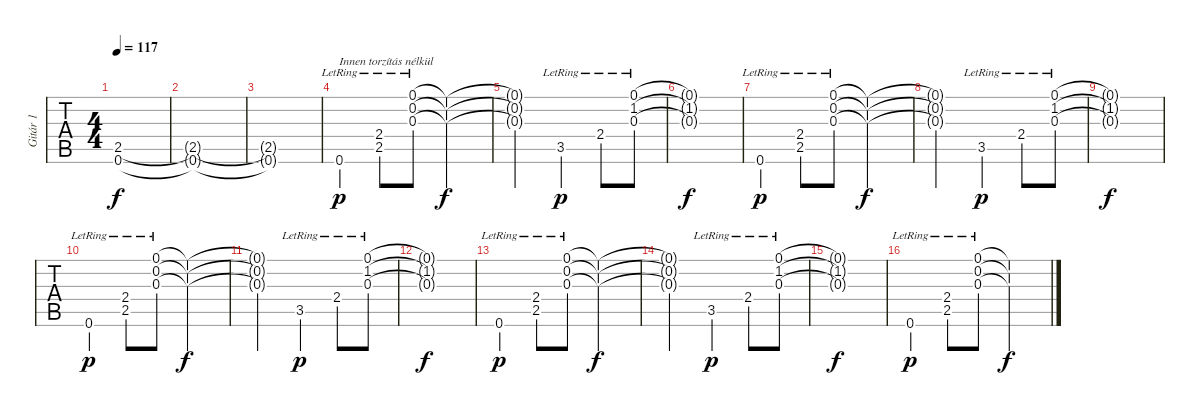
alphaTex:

\track ("Gitár 1" "Gitár 1") {instrument distortionguitar}
\staff {tabs}
\tuning (E4 B3 G3 D3 A2 E2) {hide}
\ts (4 4)
\tempo 117
\clef g2
\ks c
(2.5 0.6).1{dy f} |
(2.5{t} 0.6{t}).1 |
(2.5{t} 0.6{t}).1 |
0.6{lr}.4{txt "Innen torzítás nélkül" dy p instrument acousticguitarsteel} (2.4{lr} 2.5{lr}).8 (0.1{lr} 0.2{lr} 0.3{lr}).8 (0.1{t} 0.2{t} 0.3{t}).2{dy f} |
(0.1{t} 0.2{t} 0.3{t}).2 3.5{lr}.4{dy p} 2.4{lr}.8 (0.1{lr} 1.2{lr} 0.3{lr}).8 |
(0.1{t} 1.2{t} 0.3{t}).1{dy f} |
0.6{lr}.4{dy p} (2.4{lr} 2.5{lr}).8 (0.1{lr} 0.2{lr} 0.3{lr}).8 (0.1{t} 0.2{t} 0.3{t}).2{dy f} |
(0.1{t} 0.2{t} 0.3{t}).2 3.5{lr}.4{dy p} 2.4{lr}.8 (0.1{lr} 1.2{lr} 0.3{lr}).8 |
(0.1{t} 1.2{t} 0.3{t}).1{dy f} |
0.6{lr}.4{dy p} (2.4{lr} 2.5{lr}).8 (0.1{lr} 0.2{lr} 0.3{lr}).8 (0.1{t} 0.2{t} 0.3{t}).2{dy f} |
(0.1{t} 0.2{t} 0.3{t}).2 3.5{lr}.4{dy p} 2.4{lr}.8 (0.1{lr} 1.2{lr} 0.3{lr}).8 |
(0.1{t} 1.2{t} 0.3{t}).1{dy f} |
0.6{lr}.4{dy p} (2.4{lr} 2.5{lr}).8 (0.1{lr} 0.2{lr} 0.3{lr}).8 (0.1{t} 0.2{t} 0.3{t}).2{dy f} |
(0.1{t} 0.2{t} 0.3{t}).2 3.5{lr}.4{dy p} 2.4{lr}.8 (0.1{lr} 1.2{lr} 0.3{lr}).8 |
(0.1{t} 1.2{t} 0.3{t}).1{dy f} |
0.6{lr}.4{dy p} (2.4{lr} 2.5{lr}).8 (0.1{lr} 0.2{lr} 0.3{lr}).8 (0.1{t} 0.2{t} 0.3{t}).2{dy f}
